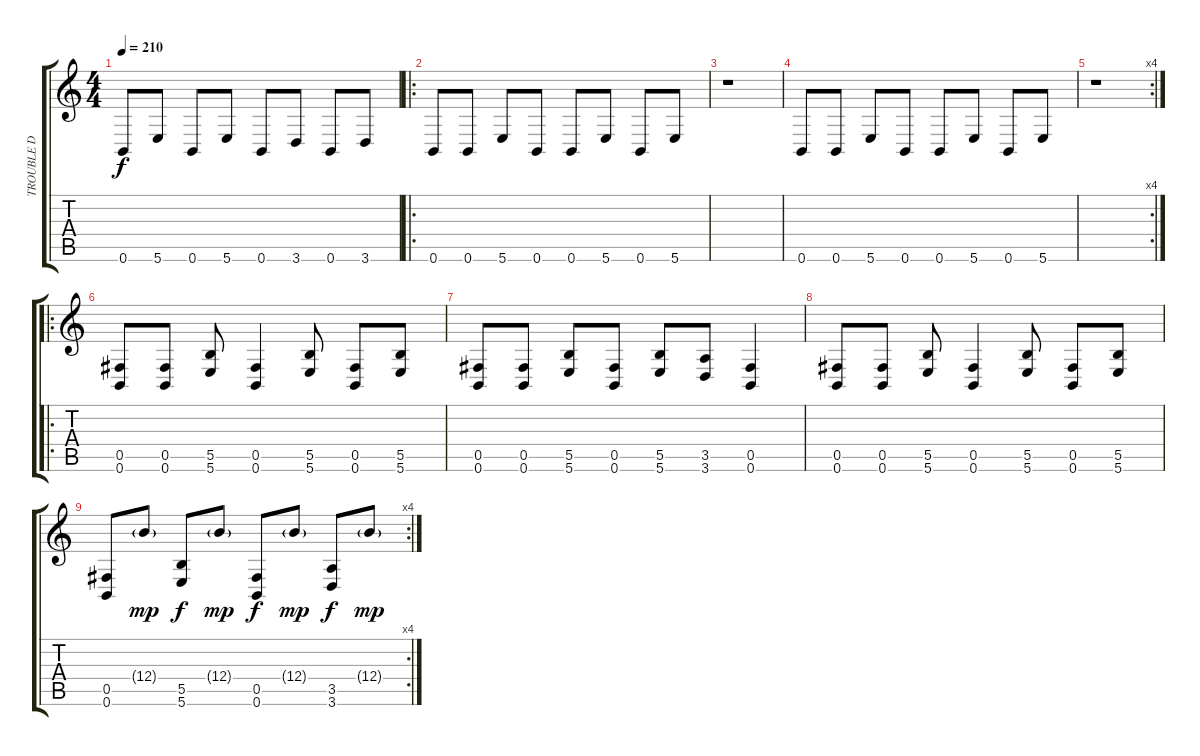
\track ("TROUBLE D" "TROUBLE D") {instrument electricbassfinger}
\staff {score tabs}
\tuning (Db4 Ab3 E3 B2 Gb2 B1) {hide}
\ts (4 4)
\tempo 210
\clef g2
\ks c
0.6.8{dy f} 5.6.8 0.6.8 5.6.8 0.6.8 3.6.8 0.6.8 3.6.8 |
\ro
0.6.8 0.6.8 5.6.8 0.6.8 0.6.8 5.6.8 0.6.8 5.6.8 |
r.1 |
0.6.8 0.6.8 5.6.8 0.6.8 0.6.8 5.6.8 0.6.8 5.6.8 |
\rc 4
r.1 |
\ro
(0.5 0.6).8 (0.5 0.6).8 (5.5 5.6).8 (0.5 0.6).4 (5.5 5.6).8 (0.5 0.6).8 (5.5 5.6).8 |
(0.5 0.6).8 (0.5 0.6).8 (5.5 5.6).8 (0.5 0.6).8 (5.5 5.6).8 (3.5 3.6).8 (0.5 0.6).4 |
(0.5 0.6).8 (0.5 0.6).8 (5.5 5.6).8 (0.5 0.6).4 (5.5 5.6).8 (0.5 0.6).8 (5.5 5.6).8 |
\rc 4
(0.5 0.6).8 12.4{g}.8{dy mp} (5.5 5.6).8{dy f} 12.4{g}.8{dy mp} (0.5 0.6).8{dy f} 12.4{g}.8{dy mp} (3.5 3.6).8{dy f} 12.4{g}.8{dy mp}
